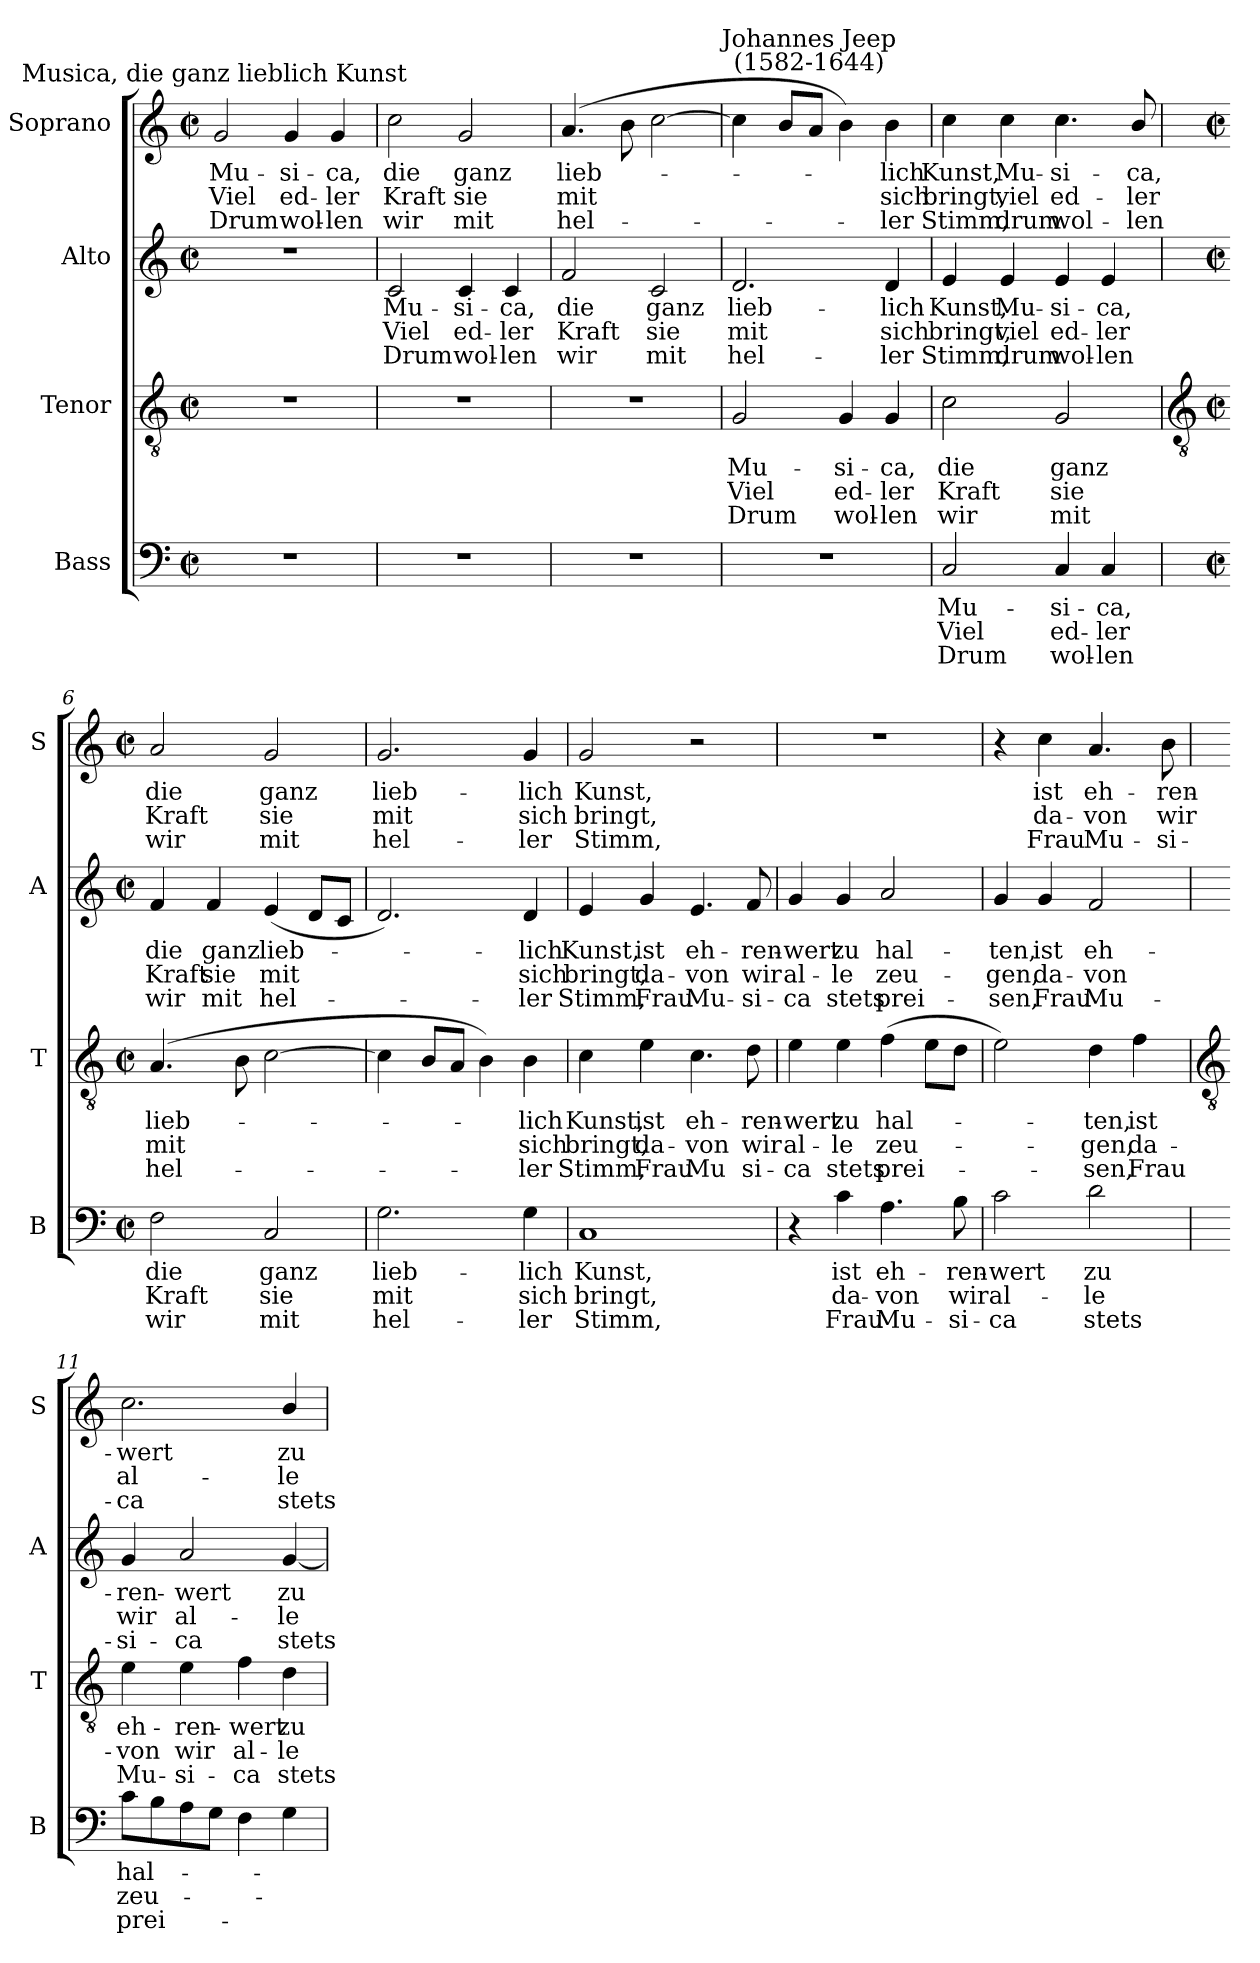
**kern	**text	**text	**text	**kern	**text	**text	**text	**kern	**text	**text	**text	**kern	**text	**text	**text
*part4	*part4	*part4	*part4	*part3	*part3	*part3	*part3	*part2	*part2	*part2	*part2	*part1	*part1	*part1	*part1
*staff4	*staff4	*staff4	*staff4	*staff3	*staff3	*staff3	*staff3	*staff2	*staff2	*staff2	*staff2	*staff1	*staff1	*staff1	*staff1
*I"Bass	*	*	*	*I"Tenor	*	*	*	*I"Alto	*	*	*	*I"Soprano	*	*	*
*I'B	*	*	*	*I'T	*	*	*	*I'A	*	*	*	*I'S	*	*	*
*clefF4	*	*	*	*clefGv2	*	*	*	*clefG2	*	*	*	*clefG2	*	*	*
*k[]	*	*	*	*k[]	*	*	*	*k[]	*	*	*	*k[]	*	*	*
*C:	*	*	*	*C:	*	*	*	*C:	*	*	*	*C:	*	*	*
*M2/2	*	*	*	*M2/2	*	*	*	*M2/2	*	*	*	*M2/2	*	*	*
*met(c|)	*	*	*	*met(c|)	*	*	*	*met(c|)	*	*	*	*met(c|)	*	*	*
=1	=1	=1	=1	=1	=1	=1	=1	=1	=1	=1	=1	=1	=1	=1	=1
!	!	!	!	!	!	!	!	!	!	!	!	!LO:TX:a:cj:t=Musica, die ganz lieblich Kunst	!	!	!
!	!	!	!	!	!	!	!	!	!	!	!	!	!LO:LY:b	!LO:LY:b	!LO:LY:b
1r	.	.	.	1r	.	.	.	1r	.	.	.	2g	Mu-	-Viel	Drum
!	!	!	!	!	!	!	!	!	!	!	!	!	!LO:LY:b	!LO:LY:b	!LO:LY:b
.	.	.	.	.	.	.	.	.	.	.	.	4g	si-	-ed-	-wol-
!	!	!	!	!	!	!	!	!	!	!	!	!	!LO:LY:b	!LO:LY:b	!LO:LY:b
.	.	.	.	.	.	.	.	.	.	.	.	4g	-ca,	ler	len
=2	=2	=2	=2	=2	=2	=2	=2	=2	=2	=2	=2	=2	=2	=2	=2
!	!	!	!	!	!	!	!	!	!LO:LY:b	!LO:LY:b	!LO:LY:b	!	!LO:LY:b	!LO:LY:b	!LO:LY:b
1r	.	.	.	1r	.	.	.	2c	Mu-	-Viel	Drum	2cc	die	Kraft	wir
!	!	!	!	!	!	!	!	!	!LO:LY:b	!LO:LY:b	!LO:LY:b	!	!LO:LY:b	!LO:LY:b	!LO:LY:b
.	.	.	.	.	.	.	.	4c	si-	-ed-	-wol-	2g	ganz	sie	mit
!	!	!	!	!	!	!	!	!	!LO:LY:b	!LO:LY:b	!LO:LY:b	!	!	!	!
.	.	.	.	.	.	.	.	4c	-ca,	ler	len	.	.	.	.
=3	=3	=3	=3	=3	=3	=3	=3	=3	=3	=3	=3	=3	=3	=3	=3
!	!	!	!	!	!	!	!	!	!LO:LY:b	!LO:LY:b	!LO:LY:b	!	!LO:LY:b	!LO:LY:b	!LO:LY:b
1r	.	.	.	1r	.	.	.	2f	die	Kraft	wir	(>4.a	lieb-	mit	hel-
.	.	.	.	.	.	.	.	.	.	.	.	8b	.	.	.
!	!	!	!	!	!	!	!	!	!LO:LY:b	!LO:LY:b	!LO:LY:b	!	!	!	!
.	.	.	.	.	.	.	.	2c	ganz	sie	mit	[2cc	.	.	.
=4	=4	=4	=4	=4	=4	=4	=4	=4	=4	=4	=4	=4	=4	=4	=4
!	!	!	!	!	!LO:LY:b	!LO:LY:b	!LO:LY:b	!	!LO:LY:b	!LO:LY:b	!LO:LY:b	!	!	!	!
1r	.	.	.	2G	Mu-	-Viel	Drum	2.d	lieb-	-mit	hel-	4cc]	.	.	.
.	.	.	.	.	.	.	.	.	.	.	.	8bL	.	.	.
!	!	!	!	!	!	!	!	!	!	!	!	!LO:TX:a:cj:t=Johannes Jeep\n(1582-1644)	!	!	!
.	.	.	.	.	.	.	.	.	.	.	.	8aJ	.	.	.
!	!	!	!	!	!LO:LY:b	!LO:LY:b	!LO:LY:b	!	!	!	!	!	!	!	!
.	.	.	.	4G	si-	-ed-	-wol-	.	.	.	.	4b)	.	.	.
!	!	!	!	!	!LO:LY:b	!LO:LY:b	!LO:LY:b	!	!LO:LY:b	!LO:LY:b	!LO:LY:b	!	!LO:LY:b	!LO:LY:b	!LO:LY:b
.	.	.	.	4G	-ca,	ler	len	4d	-lich	sich	ler	4b	lich	sich	ler
=5	=5	=5	=5	=5	=5	=5	=5	=5	=5	=5	=5	=5	=5	=5	=5
!	!LO:LY:b	!LO:LY:b	!LO:LY:b	!	!LO:LY:b	!LO:LY:b	!LO:LY:b	!	!LO:LY:b	!LO:LY:b	!LO:LY:b	!	!LO:LY:b	!LO:LY:b	!LO:LY:b
2C	Mu-	-Viel	Drum	2c	die	Kraft	wir	4e	Kunst,	bringt,	Stimm,	4cc	Kunst,	bringt,	Stimm,
!	!	!	!	!	!	!	!	!	!LO:LY:b	!LO:LY:b	!LO:LY:b	!	!LO:LY:b	!LO:LY:b	!LO:LY:b
.	.	.	.	.	.	.	.	4e	Mu-	-viel	drum	4cc	Mu-	-viel	drum
!	!LO:LY:b	!LO:LY:b	!LO:LY:b	!	!LO:LY:b	!LO:LY:b	!LO:LY:b	!	!LO:LY:b	!LO:LY:b	!LO:LY:b	!	!LO:LY:b	!LO:LY:b	!LO:LY:b
4C	si-	-ed-	-wol-	2G	ganz	sie	mit	4e	si-	-ed-	-wol-	4.cc	si-	-ed-	-wol-
!	!LO:LY:b	!LO:LY:b	!LO:LY:b	!	!	!	!	!	!LO:LY:b	!LO:LY:b	!LO:LY:b	!	!	!	!
4C	-ca,	ler	len	.	.	.	.	4e	-ca,	ler	len	.	.	.	.
!	!	!	!	!	!	!	!	!	!	!	!	!	!LO:LY:b	!LO:LY:b	!LO:LY:b
.	.	.	.	.	.	.	.	.	.	.	.	8b/	-ca,	ler	len
!!LO:LB:g=z
=6	=6	=6	=6	=6	=6	=6	=6	=6	=6	=6	=6	=6	=6	=6	=6
*	*	*	*	*clefGv2	*	*	*	*	*	*	*	*	*	*	*
*M2/2	*	*	*	*M2/2	*	*	*	*M2/2	*	*	*	*M2/2	*	*	*
*met(c|)	*	*	*	*met(c|)	*	*	*	*met(c|)	*	*	*	*met(c|)	*	*	*
!	!LO:LY:b	!LO:LY:b	!LO:LY:b	!	!LO:LY:b	!LO:LY:b	!LO:LY:b	!	!LO:LY:b	!LO:LY:b	!LO:LY:b	!	!LO:LY:b	!LO:LY:b	!LO:LY:b
2F	die	Kraft	wir	(<4.A	lieb-	mit	hel-	4f	die	Kraft	wir	2a	die	Kraft	wir
!	!	!	!	!	!	!	!	!	!LO:LY:b	!LO:LY:b	!LO:LY:b	!	!	!	!
.	.	.	.	.	.	.	.	4f	ganz	sie	mit	.	.	.	.
.	.	.	.	8B	.	.	.	.	.	.	.	.	.	.	.
!	!LO:LY:b	!LO:LY:b	!LO:LY:b	!	!	!	!	!	!LO:LY:b	!LO:LY:b	!LO:LY:b	!	!LO:LY:b	!LO:LY:b	!LO:LY:b
2C	ganz	sie	mit	[2c	.	.	.	(<4e	lieb-	mit	hel-	2g	ganz	sie	mit
.	.	.	.	.	.	.	.	8dL	.	.	.	.	.	.	.
.	.	.	.	.	.	.	.	8cJ	.	.	.	.	.	.	.
=7	=7	=7	=7	=7	=7	=7	=7	=7	=7	=7	=7	=7	=7	=7	=7
!	!LO:LY:b	!LO:LY:b	!LO:LY:b	!	!	!	!	!	!	!	!	!	!LO:LY:b	!LO:LY:b	!LO:LY:b
2.G	lieb-	-mit	hel-	4c]	.	.	.	2.d)	.	.	.	2.g	lieb-	-mit	hel-
.	.	.	.	8BL	.	.	.	.	.	.	.	.	.	.	.
.	.	.	.	8AJ	.	.	.	.	.	.	.	.	.	.	.
.	.	.	.	4B)	.	.	.	.	.	.	.	.	.	.	.
!	!LO:LY:b	!LO:LY:b	!LO:LY:b	!	!LO:LY:b	!LO:LY:b	!LO:LY:b	!	!LO:LY:b	!LO:LY:b	!LO:LY:b	!	!LO:LY:b	!LO:LY:b	!LO:LY:b
4G	-lich	sich	ler	4B	lich	sich	ler	4d	lich	sich	ler	4g	-lich	sich	ler
=8	=8	=8	=8	=8	=8	=8	=8	=8	=8	=8	=8	=8	=8	=8	=8
!	!LO:LY:b	!LO:LY:b	!LO:LY:b	!	!LO:LY:b	!LO:LY:b	!LO:LY:b	!	!LO:LY:b	!LO:LY:b	!LO:LY:b	!	!LO:LY:b	!LO:LY:b	!LO:LY:b
1C	Kunst,	bringt,	Stimm,	4c	Kunst,	bringt,	Stimm,	4e	Kunst,	bringt,	Stimm,	2g	Kunst,	bringt,	Stimm,
!	!	!	!	!	!LO:LY:b	!LO:LY:b	!LO:LY:b	!	!LO:LY:b	!LO:LY:b	!LO:LY:b	!	!	!	!
.	.	.	.	4e	ist	da-	-Frau	4g	ist	da-	-Frau	.	.	.	.
!	!	!	!	!	!LO:LY:b	!LO:LY:b	!LO:LY:b	!	!LO:LY:b	!LO:LY:b	!LO:LY:b	!	!	!	!
.	.	.	.	4.c	eh-	-von	Mu	4.e	eh-	-von	Mu-	2r	.	.	.
!	!	!	!	!	!LO:LY:b	!LO:LY:b	!LO:LY:b	!	!LO:LY:b	!LO:LY:b	!LO:LY:b	!	!	!	!
.	.	.	.	8d	ren-	-wir	si-	8f	-ren-	-wir	si-	.	.	.	.
=9	=9	=9	=9	=9	=9	=9	=9	=9	=9	=9	=9	=9	=9	=9	=9
!	!	!	!	!	!LO:LY:b	!LO:LY:b	!LO:LY:b	!	!LO:LY:b	!LO:LY:b	!LO:LY:b	!	!	!	!
4r	.	.	.	4e	-wert	al-	-ca	4g	-wert	al-	-ca	1r	.	.	.
!	!LO:LY:b	!LO:LY:b	!LO:LY:b	!	!LO:LY:b	!LO:LY:b	!LO:LY:b	!	!LO:LY:b	!LO:LY:b	!LO:LY:b	!	!	!	!
4c	ist	da-	-Frau	4e	zu	le	stets	4g	zu	le	stets	.	.	.	.
!	!LO:LY:b	!LO:LY:b	!LO:LY:b	!	!LO:LY:b	!LO:LY:b	!LO:LY:b	!	!LO:LY:b	!LO:LY:b	!LO:LY:b	!	!	!	!
4.A	eh-	-von	Mu-	(>4f	hal-	zeu-	prei-	2a	hal-	-zeu-	-prei-	.	.	.	.
.	.	.	.	8eL	.	.	.	.	.	.	.	.	.	.	.
!	!LO:LY:b	!LO:LY:b	!LO:LY:b	!	!	!	!	!	!	!	!	!	!	!	!
8B	-ren-	-wir	si-	8dJ	.	.	.	.	.	.	.	.	.	.	.
=10	=10	=10	=10	=10	=10	=10	=10	=10	=10	=10	=10	=10	=10	=10	=10
!	!LO:LY:b	!LO:LY:b	!LO:LY:b	!	!	!	!	!	!LO:LY:b	!LO:LY:b	!LO:LY:b	!	!	!	!
2c	-wert	al-	-ca	2e)	.	.	.	4g	-ten,	gen,	sen,	4r	.	.	.
!	!	!	!	!	!	!	!	!	!LO:LY:b	!LO:LY:b	!LO:LY:b	!	!LO:LY:b	!LO:LY:b	!LO:LY:b
.	.	.	.	.	.	.	.	4g	ist	da-	-Frau	4cc	ist	da-	-Frau
!	!LO:LY:b	!LO:LY:b	!LO:LY:b	!	!LO:LY:b	!LO:LY:b	!LO:LY:b	!	!LO:LY:b	!LO:LY:b	!LO:LY:b	!	!LO:LY:b	!LO:LY:b	!LO:LY:b
2d	zu	le	stets	4d	ten,	gen,	sen,	2f	eh-	-von	Mu-	4.a	eh-	-von	Mu-
!	!	!	!	!	!LO:LY:b	!LO:LY:b	!LO:LY:b	!	!	!	!	!	!	!	!
.	.	.	.	4f	ist	da-	-Frau	.	.	.	.	.	.	.	.
!	!	!	!	!	!	!	!	!	!	!	!	!	!LO:LY:b	!LO:LY:b	!LO:LY:b
.	.	.	.	.	.	.	.	.	.	.	.	8b	-ren-	-wir	si-
!!LO:LB:g=z
=11	=11	=11	=11	=11	=11	=11	=11	=11	=11	=11	=11	=11	=11	=11	=11
*	*	*	*	*clefGv2	*	*	*	*	*	*	*	*	*	*	*
!	!LO:LY:b	!LO:LY:b	!LO:LY:b	!	!LO:LY:b	!LO:LY:b	!LO:LY:b	!	!LO:LY:b	!LO:LY:b	!LO:LY:b	!	!LO:LY:b	!LO:LY:b	!LO:LY:b
8cL	hal-	zeu-	prei-	4e	eh-	-von	Mu-	4g	-ren-	-wir	si-	2.cc	-wert	al-	-ca
8B	.	.	.	.	.	.	.	.	.	.	.	.	.	.	.
!	!	!	!	!	!LO:LY:b	!LO:LY:b	!LO:LY:b	!	!LO:LY:b	!LO:LY:b	!LO:LY:b	!	!	!	!
8A	.	.	.	4e	-ren-	-wir	si-	2a	-wert	al-	-ca	.	.	.	.
8GJ	.	.	.	.	.	.	.	.	.	.	.	.	.	.	.
!	!	!	!	!	!LO:LY:b	!LO:LY:b	!LO:LY:b	!	!	!	!	!	!	!	!
4F	.	.	.	4f	-wert	al-	-ca	.	.	.	.	.	.	.	.
!	!	!	!	!	!LO:LY:b	!LO:LY:b	!LO:LY:b	!	!LO:LY:b	!LO:LY:b	!LO:LY:b	!	!LO:LY:b	!LO:LY:b	!LO:LY:b
4G	.	.	.	4d	zu	le	stets	[4g	zu	le	stets	4b/	zu	le	stets
=	=	=	=	=	=	=	=	=	=	=	=	=	=	=	=
*-	*-	*-	*-	*-	*-	*-	*-	*-	*-	*-	*-	*-	*-	*-	*-
